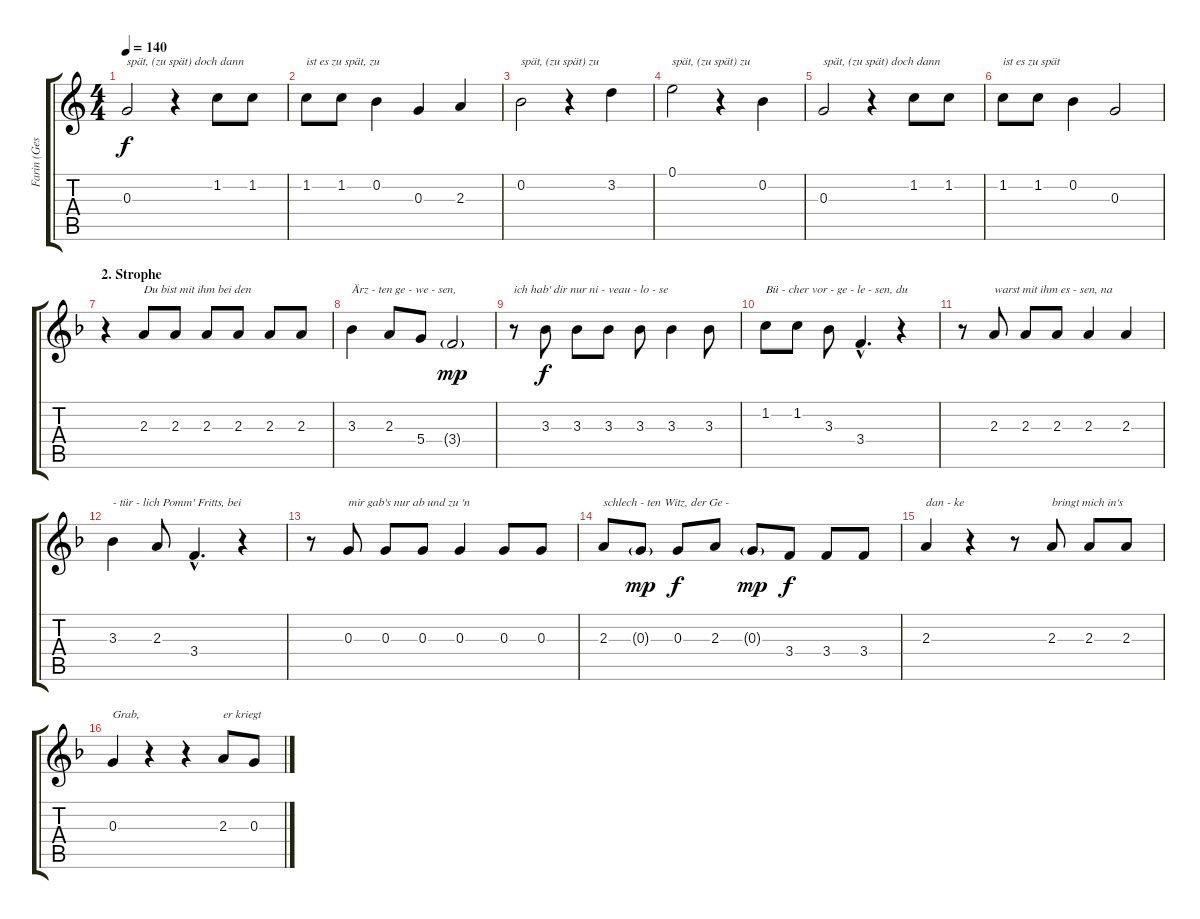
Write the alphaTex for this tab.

\track ("Farin (Gesang)" "Farin (Ges") {instrument overdrivenguitar}
\staff {score tabs}
\tuning (E4 B3 G3 D3 A2 E2) {hide}
\ts (4 4)
\tempo 140
\clef g2
\ks c
0.3.2{txt "spät, (zu spät) doch dann" dy f} r.4 1.2.8 1.2.8 |
1.2.8{txt "ist es zu spät, zu"} 1.2.8 0.2.4 0.3.4 2.3.4 |
0.2.2{txt "spät, (zu spät) zu"} r.4 3.2.4 |
0.1.2{txt "spät, (zu spät) zu"} r.4 0.2.4 |
0.3.2{txt "spät, (zu spät) doch dann"} r.4 1.2.8 1.2.8 |
1.2.8{txt "ist es zu spät"} 1.2.8 0.2.4 0.3.2 |
\section ("" "2. Strophe")
\ks f
r.4 2.3.8{txt "Du bist mit ihm bei den"} 2.3.8 2.3.8 2.3.8 2.3.8 2.3.8 |
3.3.4{txt "Ärz - ten ge - we - sen,"} 2.3.8 5.4.8 3.4{g}.2{dy mp} |
r.8{txt "ich hab' dir nur ni - veau - lo - se"} 3.3.8{dy f} 3.3.8 3.3.8 3.3.8 3.3.4 3.3.8 |
1.2.8{txt "Bü - cher vor - ge - le - sen, du"} 1.2.8 3.3.8 3.4{hac}.4{d} r.4 |
r.8 2.3.8{txt "warst mit ihm es - sen, na"} 2.3.8 2.3.8 2.3.4 2.3.4 |
3.3.4{txt "- tür - lich Pomm' Fritts, bei"} 2.3.8 3.4{hac}.4{d} r.4 |
r.8 0.3.8{txt "mir gab's nur ab und zu 'n"} 0.3.8 0.3.8 0.3.4 0.3.8 0.3.8 |
2.3.8{txt "schlech - ten Witz, der Ge -"} 0.3{g}.8{dy mp} 0.3.8{dy f} 2.3.8 0.3{g}.8{dy mp} 3.4.8{dy f} 3.4.8 3.4.8 |
2.3.4{txt "dan - ke"} r.4 r.8 2.3.8{txt "bringt mich in's"} 2.3.8 2.3.8 |
0.3.4{txt "Grab,"} r.4 r.4 2.3.8{txt "er kriegt"} 0.3.8
